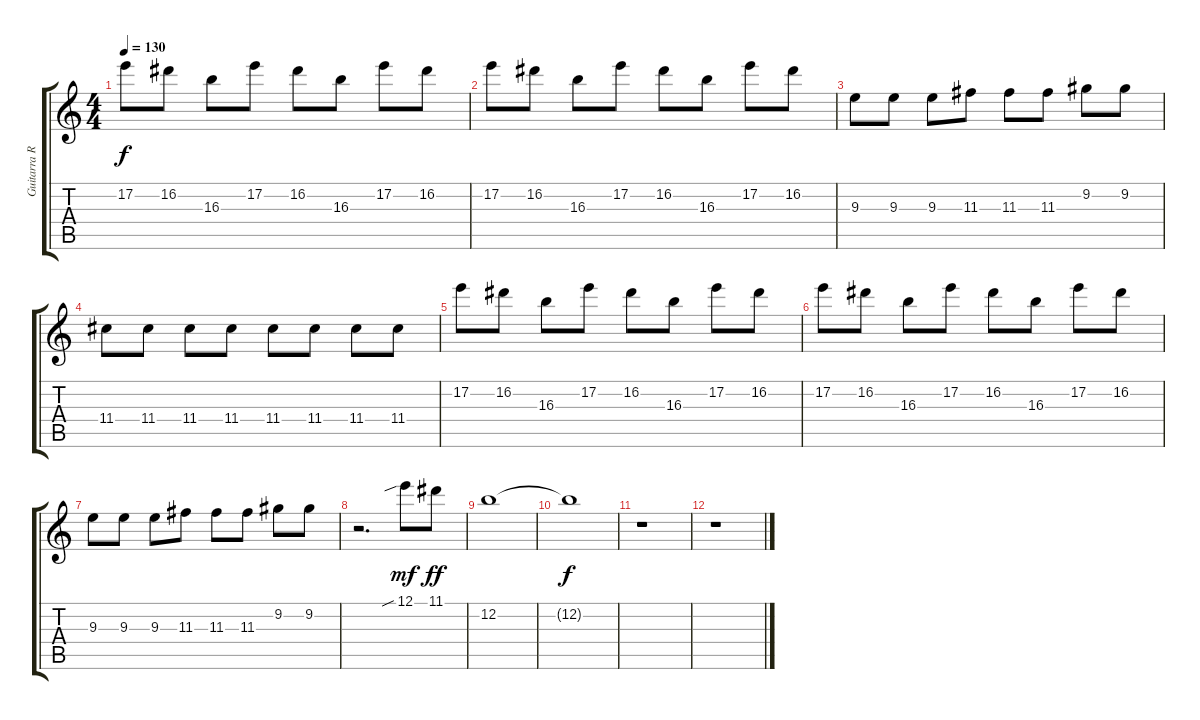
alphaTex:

\track ("" "Guitarra R") {instrument overdrivenguitar}
\staff {score tabs}
\tuning (E4 B3 G3 D3 A2 E2) {hide}
\ts (4 4)
\tempo 130
\clef g2
\ks c
17.2.8{dy f} 16.2.8 16.3.8 17.2.8 16.2.8 16.3.8 17.2.8 16.2.8 |
17.2.8 16.2.8 16.3.8 17.2.8 16.2.8 16.3.8 17.2.8 16.2.8 |
9.3.8 9.3.8 9.3.8 11.3.8 11.3.8 11.3.8 9.2.8 9.2.8 |
11.4.8 11.4.8 11.4.8 11.4.8 11.4.8 11.4.8 11.4.8 11.4.8 |
17.2.8 16.2.8 16.3.8 17.2.8 16.2.8 16.3.8 17.2.8 16.2.8 |
17.2.8 16.2.8 16.3.8 17.2.8 16.2.8 16.3.8 17.2.8 16.2.8 |
9.3.8 9.3.8 9.3.8 11.3.8 11.3.8 11.3.8 9.2.8 9.2.8 |
r.2{d} 12.1{sib}.8{dy mf} 11.1.8{dy ff} |
12.2.1 |
12.2{t}.1{dy f} |
r.1 |
r.1
